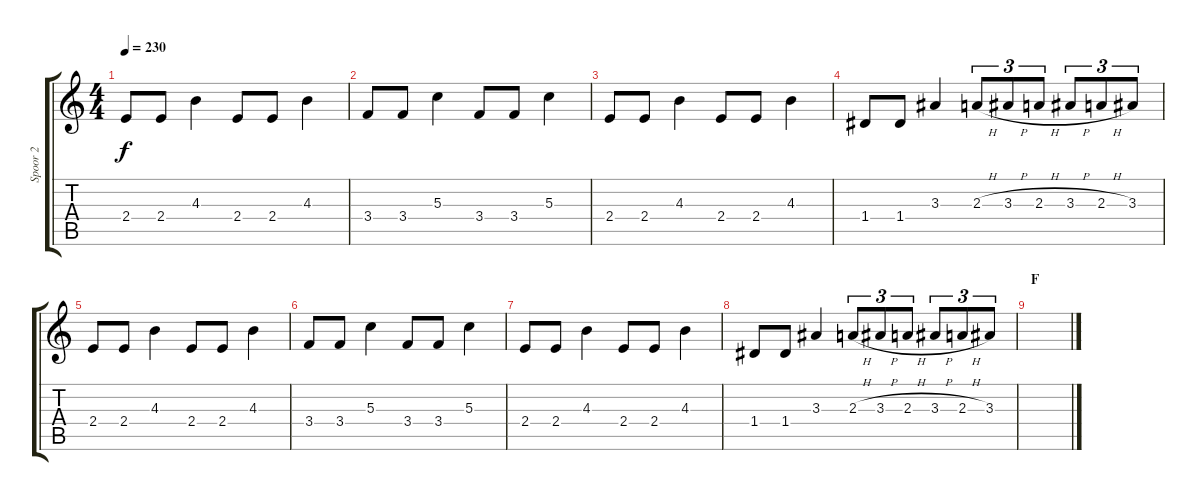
\track ("Spoor 2" "Spoor 2") {instrument overdrivenguitar}
\staff {score tabs}
\tuning (E4 B3 G3 D3 A2 E2) {hide}
\ts (4 4)
\tempo 230
\clef g2
\ks c
2.4.8{dy f} 2.4.8 4.3.4 2.4.8 2.4.8 4.3.4 |
3.4.8 3.4.8 5.3.4 3.4.8 3.4.8 5.3.4 |
2.4.8 2.4.8 4.3.4 2.4.8 2.4.8 4.3.4 |
1.4.8 1.4.8 3.3.4 2.3{h}.8{tu (3 2)} 3.3{h}.8{tu (3 2)} 2.3{h}.8{tu (3 2)} 3.3{h}.8{tu (3 2)} 2.3{h}.8{tu (3 2)} 3.3.8{tu (3 2)} |
2.4.8 2.4.8 4.3.4 2.4.8 2.4.8 4.3.4 |
3.4.8 3.4.8 5.3.4 3.4.8 3.4.8 5.3.4 |
2.4.8 2.4.8 4.3.4 2.4.8 2.4.8 4.3.4 |
1.4.8 1.4.8 3.3.4 2.3{h}.8{tu (3 2)} 3.3{h}.8{tu (3 2)} 2.3{h}.8{tu (3 2)} 3.3{h}.8{tu (3 2)} 2.3{h}.8{tu (3 2)} 3.3.8{tu (3 2)} |
\section ("" "F")
